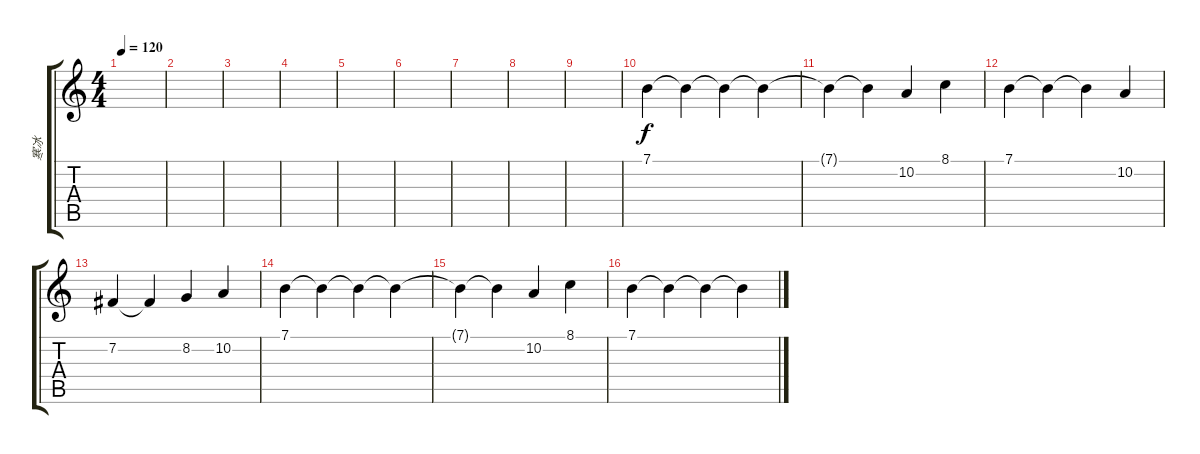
\track ("寒冰" "寒冰") {instrument whistle}
\staff {score tabs}
\tuning (E4 B3 G3 D3 A2 E2) {hide}
\ts (4 4)
\tempo 120
\clef g2
\ks c
|
|
|
|
|
|
|
|
|
7.1.4{volume 12 instrument whistle} 7.1{t}.4 7.1{t}.4 7.1{t}.4 |
7.1{t}.4 7.1{t}.4 10.2.4 8.1.4 |
7.1.4 7.1{t}.4 7.1{t}.4 10.2.4 |
7.2.4 7.2{t}.4 8.2.4 10.2.4 |
7.1.4 7.1{t}.4 7.1{t}.4 7.1{t}.4 |
7.1{t}.4 7.1{t}.4 10.2.4 8.1.4 |
7.1.4 7.1{t}.4 7.1{t}.4 7.1{t}.4
